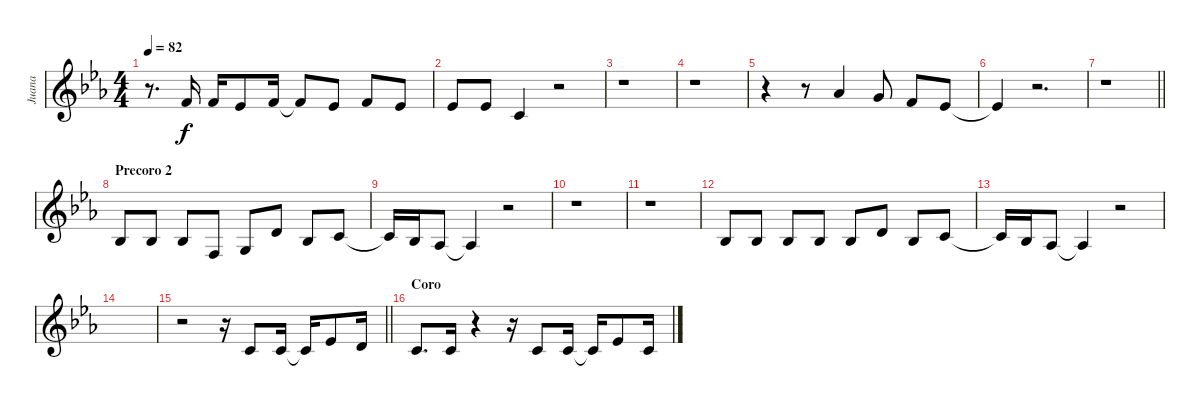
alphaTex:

\track ("Juana" "Juana") {instrument choiraahs bank 2}
\staff {score}
\tuning (E4 B3 G3 D3 A2 E2) {hide}
\ts (4 4)
\tempo 82
\clef g2
\ks cminor
r.8{d dy f} 6.2.16 6.2.16 4.2.8 6.2.16 6.2{t}.8 4.2.8 6.2.8 4.2.8 |
4.2.8 4.2.8 5.3.4 r.2 |
r.1 |
r.1 |
r.4 r.8 4.1.4 3.1.8 1.1.8 4.2.8 |
4.2{t}.4 r.2{d} |
\barLineRight lightlight
r.1 |
\section ("" "Precoro 2")
3.3.8 3.3.8 3.3.8 3.4.8 0.3.8 3.2.8 3.3.8 1.2.8 |
1.2{t}.16 3.3.16 1.3.8 1.3{t}.4 r.2 |
r.1 |
r.1 |
3.3.8 3.3.8 3.3.8 3.3.8 3.3.8 3.2.8 3.3.8 1.2.8 |
1.2{t}.16 3.3.16 1.3.8 1.3{t}.4 r.2 |
|
\barLineRight lightlight
r.2 r.16 1.2.8 1.2.16 1.2{t}.16 4.2.8 3.2.16 |
\section ("" "Coro")
1.2.8{d} 1.2.16 r.4 r.16 1.2.8 1.2.16 1.2{t}.16 4.2.8 1.2.16
